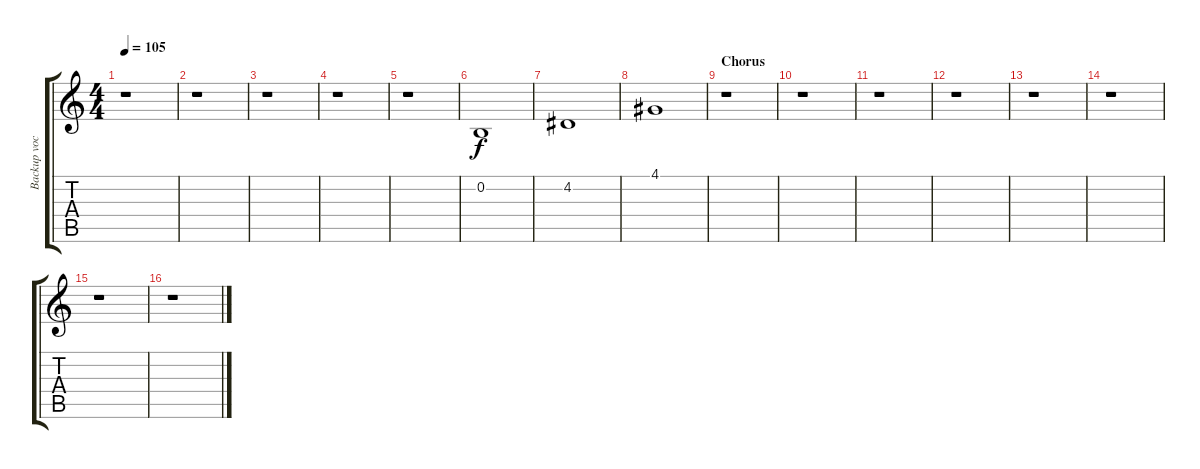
\track ("Backup vocals" "Backup voc") {instrument lead1square}
\staff {score tabs}
\tuning (E4 B3 G3 D3 A2 E2) {hide}
\ts (4 4)
\tempo 105
\clef g2
\ks c
r.1{dy f} |
r.1 |
r.1 |
r.1 |
r.1 |
0.2.1 |
4.2.1 |
4.1.1 |
\section ("" "Chorus")
r.1 |
r.1 |
r.1 |
r.1 |
r.1 |
r.1 |
r.1 |
r.1
